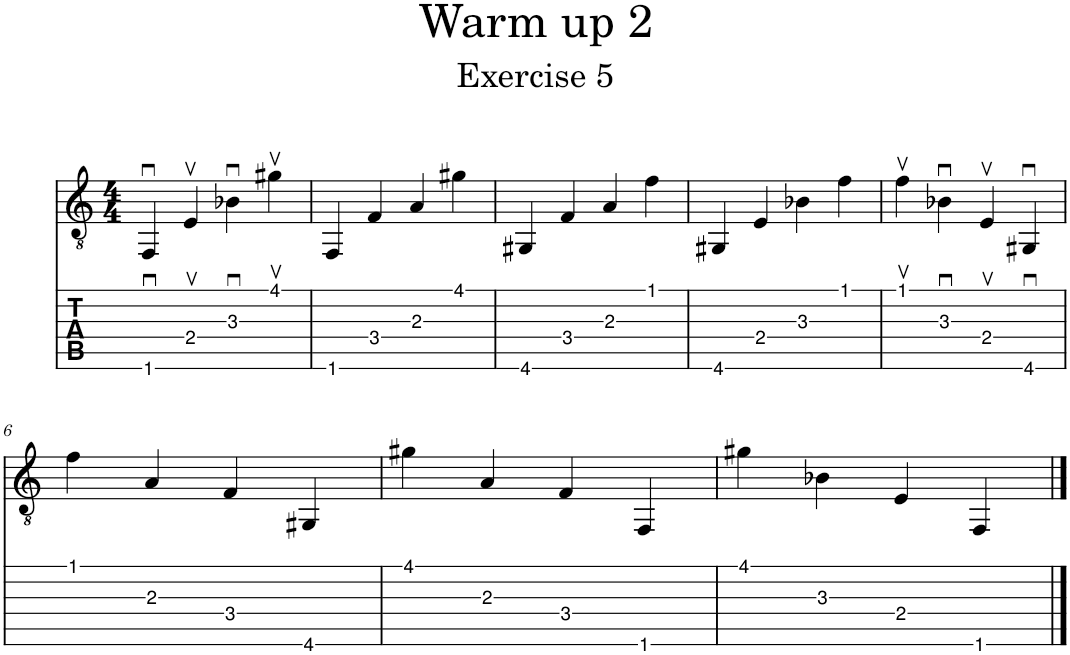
**kern	**kern
*part1	*part1
*staff2	*staff1
*I"Guitar	*
*I'Guit.	*
*stria6	*
*	*clefGv2
*k[]	*k[]
*M4/4	*M4/4
=1	=1
4FFu	4FFu/
4Ev	4Ev/
4B-u	4B-Xu\
4g#v	4g#Xv\
=2	=2
4FF	4FF/
4F	4F/
4A	4A/
4g#	4g#X\
=3	=3
4GG#	4GG#X/
4F	4F/
4A	4A/
4f	4f\
=4	=4
4GG#	4GG#X/
4E	4E/
4B-	4B-X\
4f	4f\
=5	=5
4fv	4fv\
4B-u	4B-Xu\
4Ev	4Ev/
4GG#u	4GG#Xu/
!!LO:LB:g=z
=6	=6
4f	4f\
4A	4A/
4F	4F/
4GG#	4GG#X/
=7	=7
4g#	4g#X\
4A	4A/
4F	4F/
4FF	4FF/
=8	=8
4g#	4g#X\
4B-	4B-X\
4E	4E/
4FF	4FF/
==	==
*-	*-
